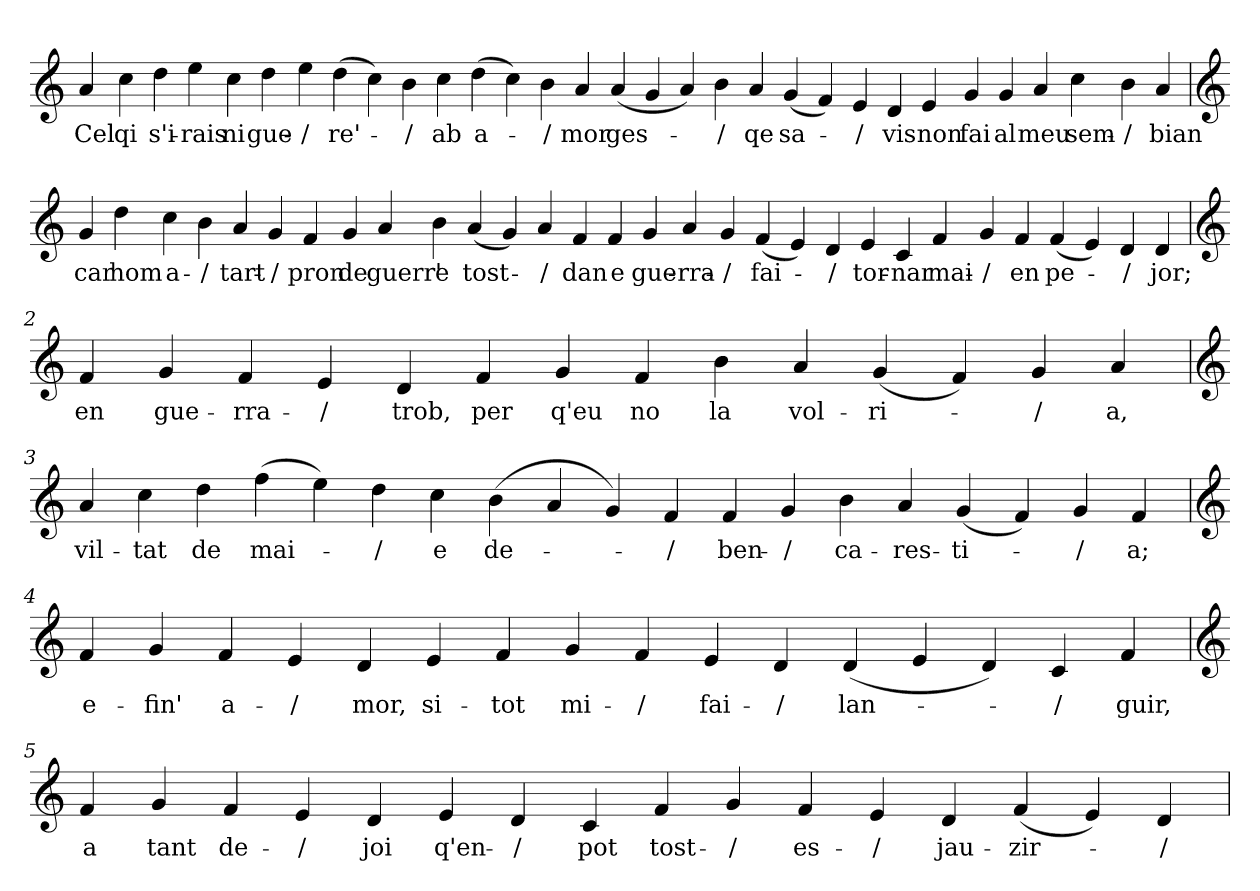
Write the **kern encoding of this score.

**kern	**text
*part1	*part1
*staff1	*staff1
*clefG2	*
=	=
4a	Cel
4cc	qi
4dd	s'i-
4ee	-rais
4cc	ni
4dd	gue-
4ee	-/
(4dd	re'-
4cc)	.
4b	-/
4cc	ab
(4dd	a-
4cc)	.
4b	-/
4a	mor
(4a	ges-
4g	.
4a)	.
4b	-/
4a	qe
(4g	sa-
4f)	.
4e	-/
4d	vis
4e	non
4g	fai
4g	al
4a	meu
4cc	sem-
4b	-/
4a	bian
=1	=1
*clefG2	*
4g	car
4dd	hom
4cc	a-
4b	-/
4a	tart-
4g	-/
4f	pron
4g	de
4a	guerr'
4b	e
(4a	tost-
4g)	.
4a	-/
4f	dan
4f	e
4g	gue-
4a	-rra-
4g	-/
(4f	fai-
4e)	.
4d	-/
4e	tor-
4c	-nar
4f	mai-
4g	-/
4f	en
(4f	pe-
4e)	.
4d	-/
4d	jor;
=2	=2
*clefG2	*
4f	en
4g	gue-
4f	-rra-
4e	-/
4d	trob,
4f	per
4g	q'eu
4f	no
4b	la
4a	vol-
(4g	-ri-
4f)	.
4g	-/
4a	a,
=3	=3
*clefG2	*
4a	vil-
4cc	-tat
4dd	de
(4ff	mai-
4ee)	.
4dd	-/
4cc	e
(4b	de-
4a	.
4g)	.
4f	-/
4f	ben-
4g	-/
4b	ca-
4a	-res-
(4g	-ti-
4f)	.
4g	-/
4f	a;
=4	=4
*clefG2	*
4f	e-
4g	-fin'
4f	a-
4e	-/
4d	mor,
4e	si-
4f	-tot
4g	mi-
4f	-/
4e	fai-
4d	-/
(4d	lan-
4e	.
4d)	.
4c	-/
4f	guir,
=5	=5
*clefG2	*
4f	a
4g	tant
4f	de-
4e	-/
4d	joi
4e	q'en-
4d	-/
4c	pot
4f	tost-
4g	-/
4f	es-
4e	-/
4d	jau-
(4f	-zir-
4e)	.
4d	-/
=	=
*-	*-
